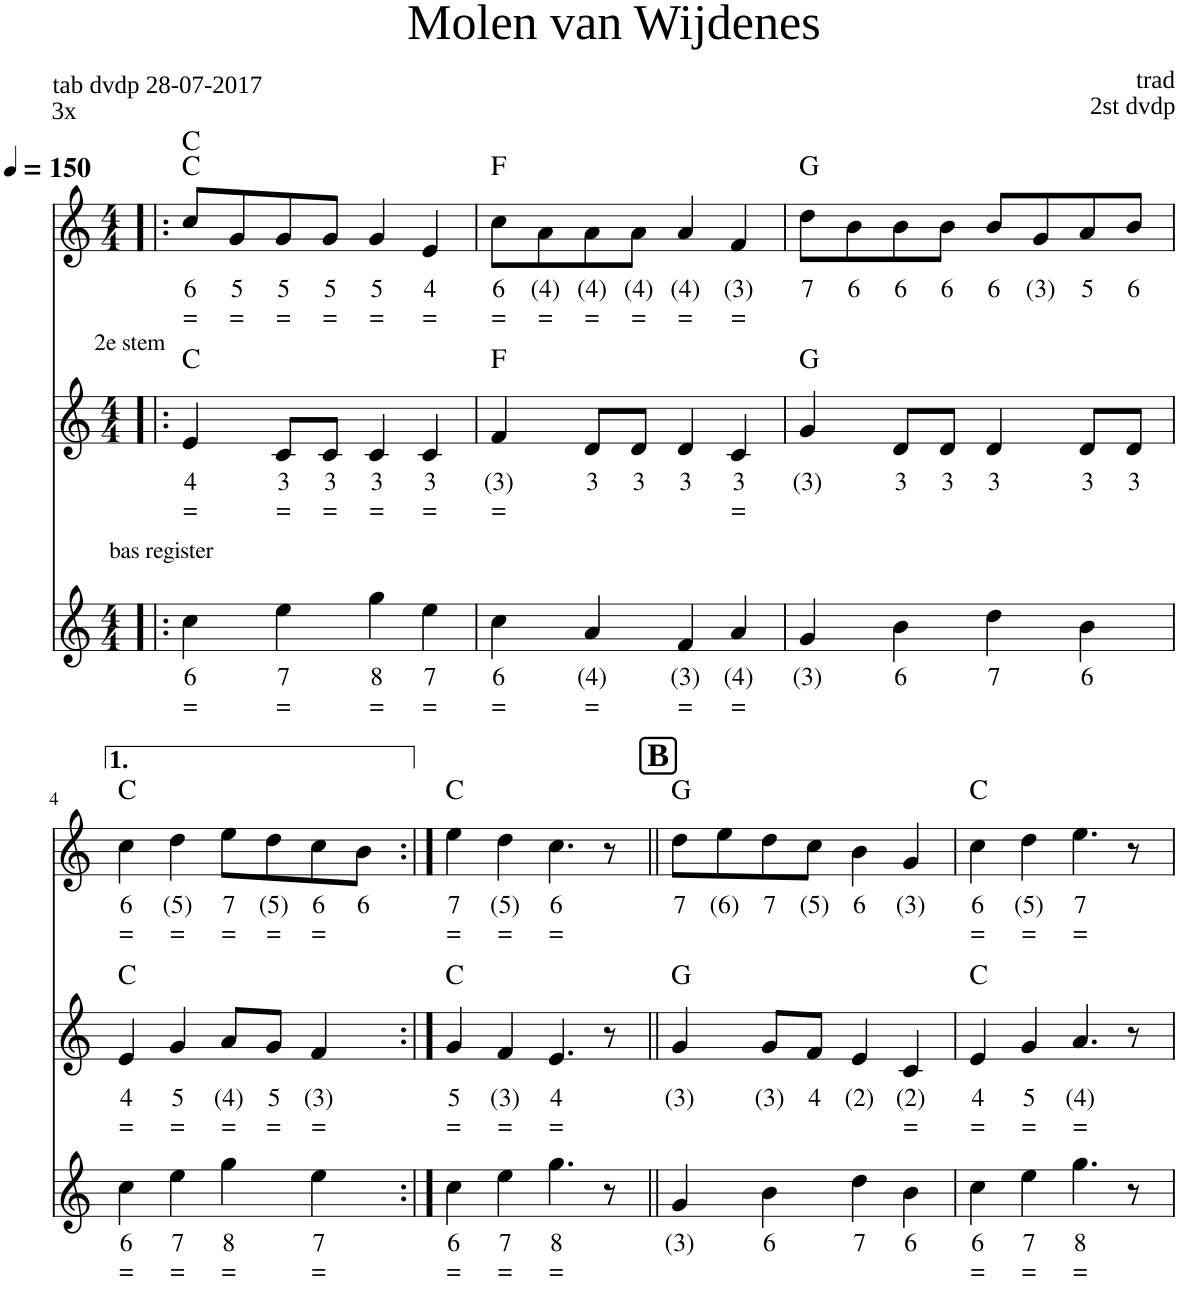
**kern	**text	**text	**kern	**text	**text	**kern	**text	**text	**harte
*part3	*part3	*part3	*part2	*part2	*part2	*part1	*part1	*part1	*part1
*staff3	*staff3	*staff3	*staff2	*staff2	*staff2	*staff1	*staff1	*staff1	*
*I"Voice	*	*	*I"Voice	*	*	*I"Voice	*	*	*
*clefG2	*	*	*clefG2	*	*	*clefG2	*	*	*
*k[]	*	*	*k[]	*	*	*k[]	*	*	*
*M4/4	*	*	*M4/4	*	*	*M4/4	*	*	*
*MM150	*	*	*MM150	*	*	*MM150	*	*	*
=1!|:	=1!|:	=1!|:	=1!|:	=1!|:	=1!|:	=1!|:	=1!|:	=1!|:	=1!|:
!	!	!	!LO:TX:a:t=2e stem	!	!	!	!	!	!
!LO:TX:a:t=bas register	!	!	!	!	!	!	!	!	!
!	!LO:LY:b	!LO:LY:b	!	!LO:LY:b	!LO:LY:b	!	!LO:LY:b	!LO:LY:b	!
4cc\	6	=	4e/	4	=	8cc/L	6	=	C:maj C:maj
!	!	!	!	!	!	!	!LO:LY:b	!LO:LY:b	!
.	.	.	.	.	.	8g/	5	=	.
!	!LO:LY:b	!LO:LY:b	!	!LO:LY:b	!LO:LY:b	!	!LO:LY:b	!LO:LY:b	!
4ee\	7	=	8c/L	3	=	8g/	5	=	.
!	!	!	!	!LO:LY:b	!LO:LY:b	!	!LO:LY:b	!LO:LY:b	!
.	.	.	8c/J	3	=	8g/J	5	=	.
!	!LO:LY:b	!LO:LY:b	!	!LO:LY:b	!LO:LY:b	!	!LO:LY:b	!LO:LY:b	!
4gg\	8	=	4c/	3	=	4g/	5	=	.
!	!LO:LY:b	!LO:LY:b	!	!LO:LY:b	!LO:LY:b	!	!LO:LY:b	!LO:LY:b	!
4ee\	7	=	4c/	3	=	4e/	4	=	.
=2	=2	=2	=2	=2	=2	=2	=2	=2	=2
!	!LO:LY:b	!LO:LY:b	!	!LO:LY:b	!LO:LY:b	!	!LO:LY:b	!LO:LY:b	!
4cc\	6	=	4f/	(3)	=	8cc\L	6	=	F:maj
!	!	!	!	!	!	!	!LO:LY:b	!LO:LY:b	!
.	.	.	.	.	.	8a\	(4)	=	.
!	!LO:LY:b	!LO:LY:b	!	!LO:LY:b	!	!	!LO:LY:b	!LO:LY:b	!
4a/	(4)	=	8d/L	3	.	8a\	(4)	=	.
!	!	!	!	!LO:LY:b	!	!	!LO:LY:b	!LO:LY:b	!
.	.	.	8d/J	3	.	8a\J	(4)	=	.
!	!LO:LY:b	!LO:LY:b	!	!LO:LY:b	!	!	!LO:LY:b	!LO:LY:b	!
4f/	(3)	=	4d/	3	.	4a/	(4)	=	.
!	!LO:LY:b	!LO:LY:b	!	!LO:LY:b	!LO:LY:b	!	!LO:LY:b	!LO:LY:b	!
4a/	(4)	=	4c/	3	=	4f/	(3)	=	.
=3	=3	=3	=3	=3	=3	=3	=3	=3	=3
!	!LO:LY:b	!	!	!LO:LY:b	!	!	!LO:LY:b	!	!
4g/	(3)	.	4g/	(3)	.	8dd\L	7	.	G:maj
!	!	!	!	!	!	!	!LO:LY:b	!	!
.	.	.	.	.	.	8b\	6	.	.
!	!LO:LY:b	!	!	!LO:LY:b	!	!	!LO:LY:b	!	!
4b\	6	.	8d/L	3	.	8b\	6	.	.
!	!	!	!	!LO:LY:b	!	!	!LO:LY:b	!	!
.	.	.	8d/J	3	.	8b\J	6	.	.
!	!LO:LY:b	!	!	!LO:LY:b	!	!	!LO:LY:b	!	!
4dd\	7	.	4d/	3	.	8b/L	6	.	.
!	!	!	!	!	!	!	!LO:LY:b	!	!
.	.	.	.	.	.	8g/	(3)	.	.
!	!LO:LY:b	!	!	!LO:LY:b	!	!	!LO:LY:b	!	!
4b\	6	.	8d/L	3	.	8a/	5	.	.
!	!	!	!	!LO:LY:b	!	!	!LO:LY:b	!	!
.	.	.	8d/J	3	.	8b/J	6	.	.
!!LO:LB:g=z
=4	=4	=4	=4	=4	=4	=4	=4	=4	=4
!	!LO:LY:b	!LO:LY:b	!	!LO:LY:b	!LO:LY:b	!	!LO:LY:b	!LO:LY:b	!
4cc\	6	=	4e/	4	=	4cc\	6	=	C:maj
!	!LO:LY:b	!LO:LY:b	!	!LO:LY:b	!LO:LY:b	!	!LO:LY:b	!LO:LY:b	!
4ee\	7	=	4g/	5	=	4dd\	(5)	=	.
!	!LO:LY:b	!LO:LY:b	!	!LO:LY:b	!LO:LY:b	!	!LO:LY:b	!LO:LY:b	!
4gg\	8	=	8a/L	(4)	=	8ee\L	7	=	.
!	!	!	!	!LO:LY:b	!LO:LY:b	!	!LO:LY:b	!LO:LY:b	!
.	.	.	8g/J	5	=	8dd\	(5)	=	.
!	!LO:LY:b	!LO:LY:b	!	!LO:LY:b	!LO:LY:b	!	!LO:LY:b	!LO:LY:b	!
4ee\	7	=	4f/	(3)	=	8cc\	6	=	.
!	!	!	!	!	!	!	!LO:LY:b	!	!
.	.	.	.	.	.	8b\J	6	.	.
=5:|!	=5:|!	=5:|!	=5:|!	=5:|!	=5:|!	=5:|!	=5:|!	=5:|!	=5:|!
!	!LO:LY:b	!LO:LY:b	!	!LO:LY:b	!LO:LY:b	!	!LO:LY:b	!LO:LY:b	!
4cc\	6	=	4g/	5	=	4ee\	7	=	C:maj
!	!LO:LY:b	!LO:LY:b	!	!LO:LY:b	!LO:LY:b	!	!LO:LY:b	!LO:LY:b	!
4ee\	7	=	4f/	(3)	=	4dd\	(5)	=	.
!	!LO:LY:b	!LO:LY:b	!	!LO:LY:b	!LO:LY:b	!	!LO:LY:b	!LO:LY:b	!
4.gg\	8	=	4.e/	4	=	4.cc\	6	=	.
8r	.	.	8r	.	.	8r	.	.	.
!!LO:REH:place=s1:a:B:cj:fs=14:t=B
=6||	=6||	=6||	=6||	=6||	=6||	=6||	=6||	=6||	=6||
!	!LO:LY:b	!	!	!LO:LY:b	!	!	!LO:LY:b	!	!
4g/	(3)	.	4g/	(3)	.	8dd\L	7	.	G:maj
!	!	!	!	!	!	!	!LO:LY:b	!	!
.	.	.	.	.	.	8ee\	(6)	.	.
!	!LO:LY:b	!	!	!LO:LY:b	!	!	!LO:LY:b	!	!
4b\	6	.	8g/L	(3)	.	8dd\	7	.	.
!	!	!	!	!LO:LY:b	!	!	!LO:LY:b	!	!
.	.	.	8f/J	4	.	8cc\J	(5)	.	.
!	!LO:LY:b	!	!	!LO:LY:b	!	!	!LO:LY:b	!	!
4dd\	7	.	4e/	(2)	.	4b\	6	.	.
!	!LO:LY:b	!	!	!LO:LY:b	!LO:LY:b	!	!LO:LY:b	!	!
4b\	6	.	4c/	(2)	=	4g/	(3)	.	.
=7	=7	=7	=7	=7	=7	=7	=7	=7	=7
!	!LO:LY:b	!LO:LY:b	!	!LO:LY:b	!LO:LY:b	!	!LO:LY:b	!LO:LY:b	!
4cc\	6	=	4e/	4	=	4cc\	6	=	C:maj
!	!LO:LY:b	!LO:LY:b	!	!LO:LY:b	!LO:LY:b	!	!LO:LY:b	!LO:LY:b	!
4ee\	7	=	4g/	5	=	4dd\	(5)	=	.
!	!LO:LY:b	!LO:LY:b	!	!LO:LY:b	!LO:LY:b	!	!LO:LY:b	!LO:LY:b	!
4.gg\	8	=	4.a/	(4)	=	4.ee\	7	=	.
8r	.	.	8r	.	.	8r	.	.	.
=	=	=	=	=	=	=	=	=	=
*-	*-	*-	*-	*-	*-	*-	*-	*-	*-
